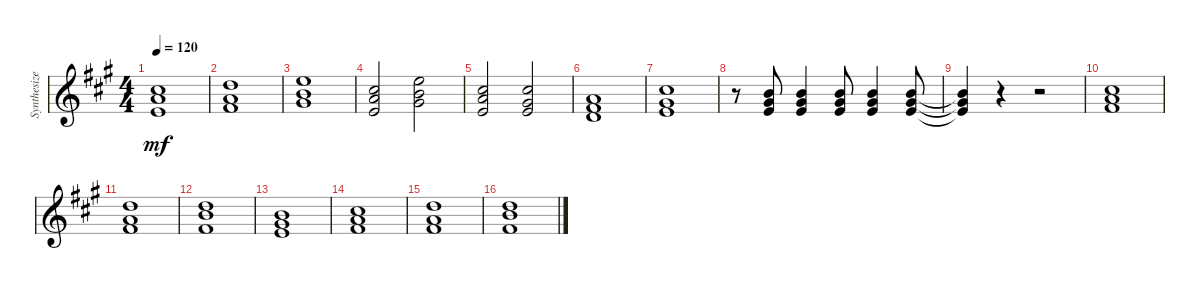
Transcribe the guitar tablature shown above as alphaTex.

\track ("Synthesizer - 1 (Staff 1)" "Synthesize") {instrument synthbrass1}
\staff {score}
\tuning (E4 B3 G3 D3 A2 E2 B1) {hide}
\ts (4 4)
\tempo 120
\clef g2
\ks f#minor
(0.1 10.2 18.3).1{dy mf} |
(2.1 10.2 19.3).1 |
(12.1 12.2 13.3).1 |
(0.1 10.2 18.3).2 (4.1 12.2 21.3).2 |
(0.1 10.2 18.3).2 (0.1 9.2 18.3).2 |
(2.1 3.2 14.3).1 |
(0.1 9.2 18.3).1 |
r.8 (4.1 12.2 9.3).8 (4.1 12.2 9.3).4 (4.1 12.2 9.3).8 (4.1 12.2 9.3).4 (4.1 12.2 9.3).8 |
(4.1{t} 12.2{t} 9.3{t}).4 r.4 r.2 |
(2.1 10.2 18.3).1 |
(2.1 10.2 19.3).1 |
(2.1 15.2 16.3).1 |
(0.1 9.2 16.3).1 |
(2.1 10.2 18.3).1 |
(2.1 10.2 19.3).1 |
(2.1 15.2 16.3).1
